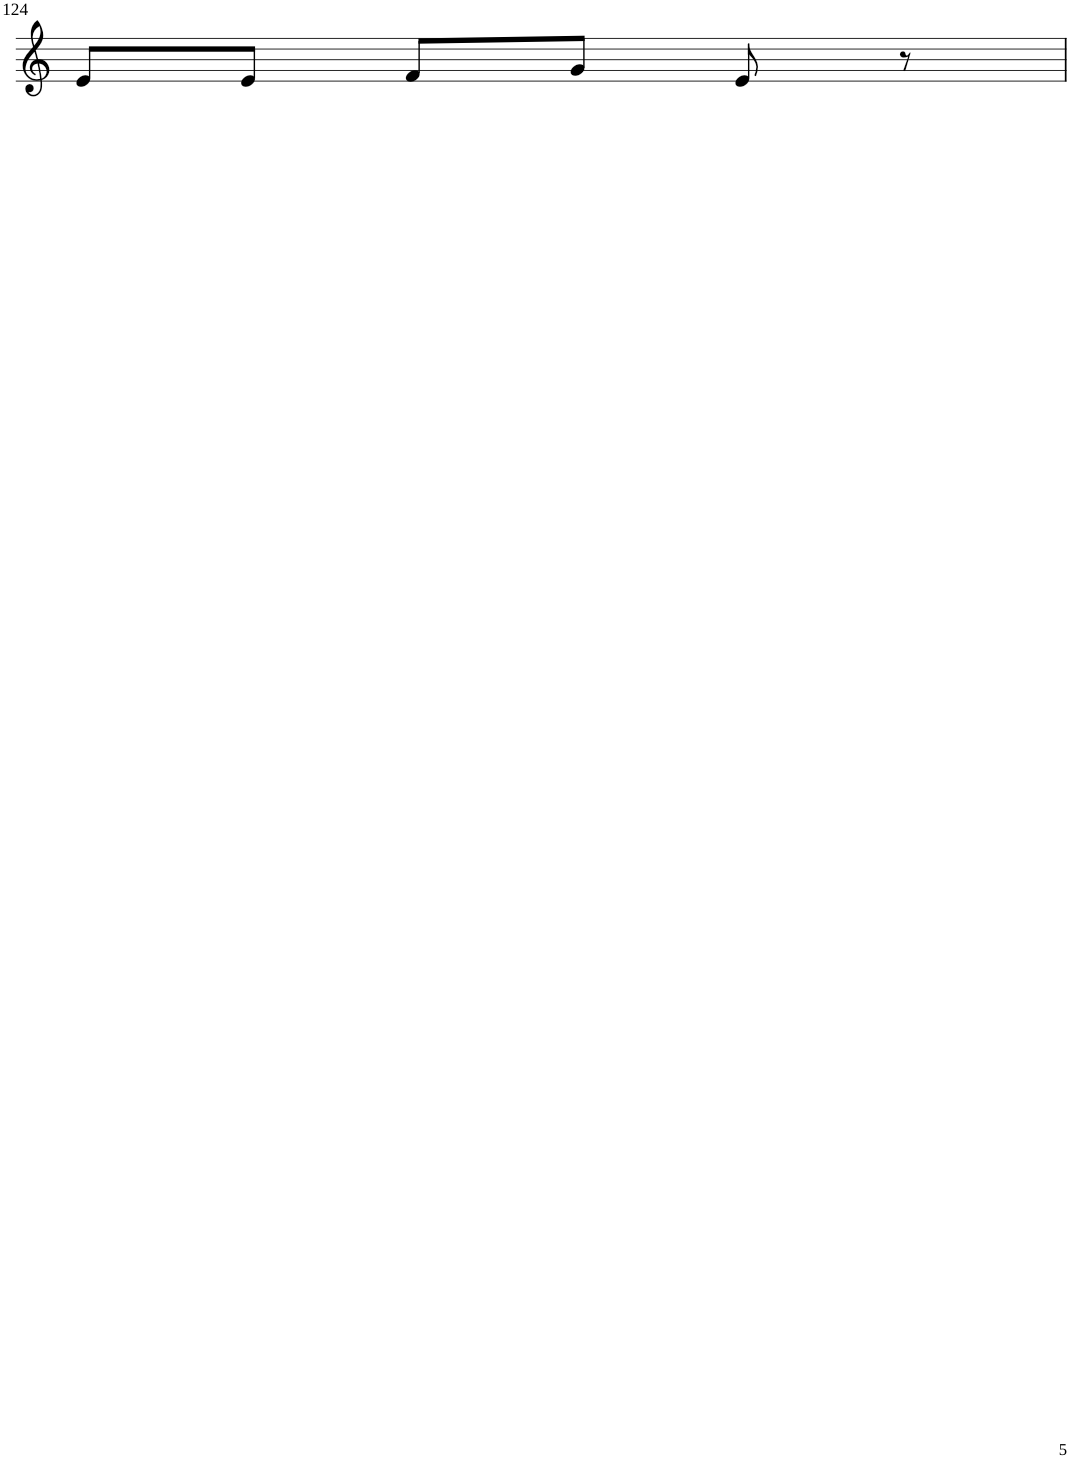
**kern
*part1
*staff1
*I"Violin
!!LO:PB:g=z
*clefG2
*k[]
*M3/4
=124
8e/L
8e/J
8f/L
8g/J
8e/
8r
=
*-
